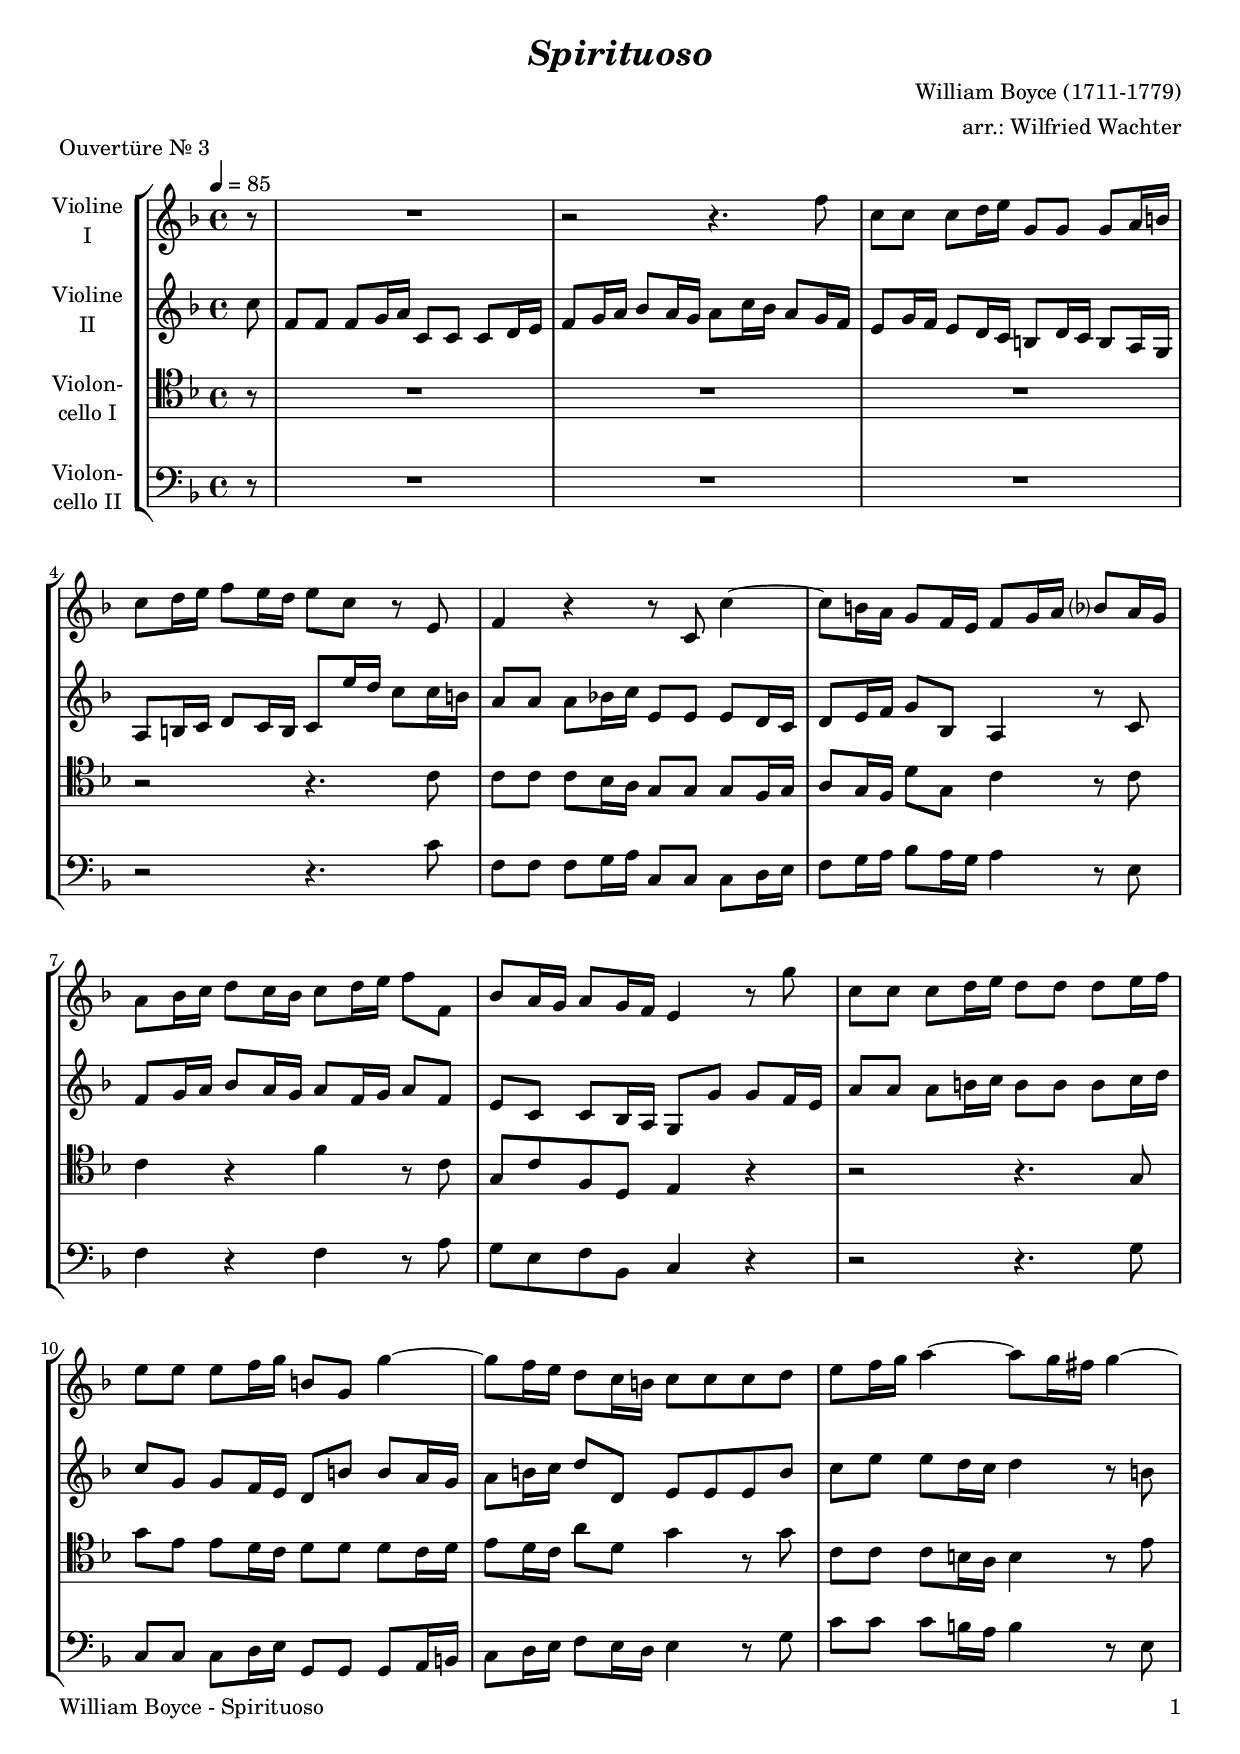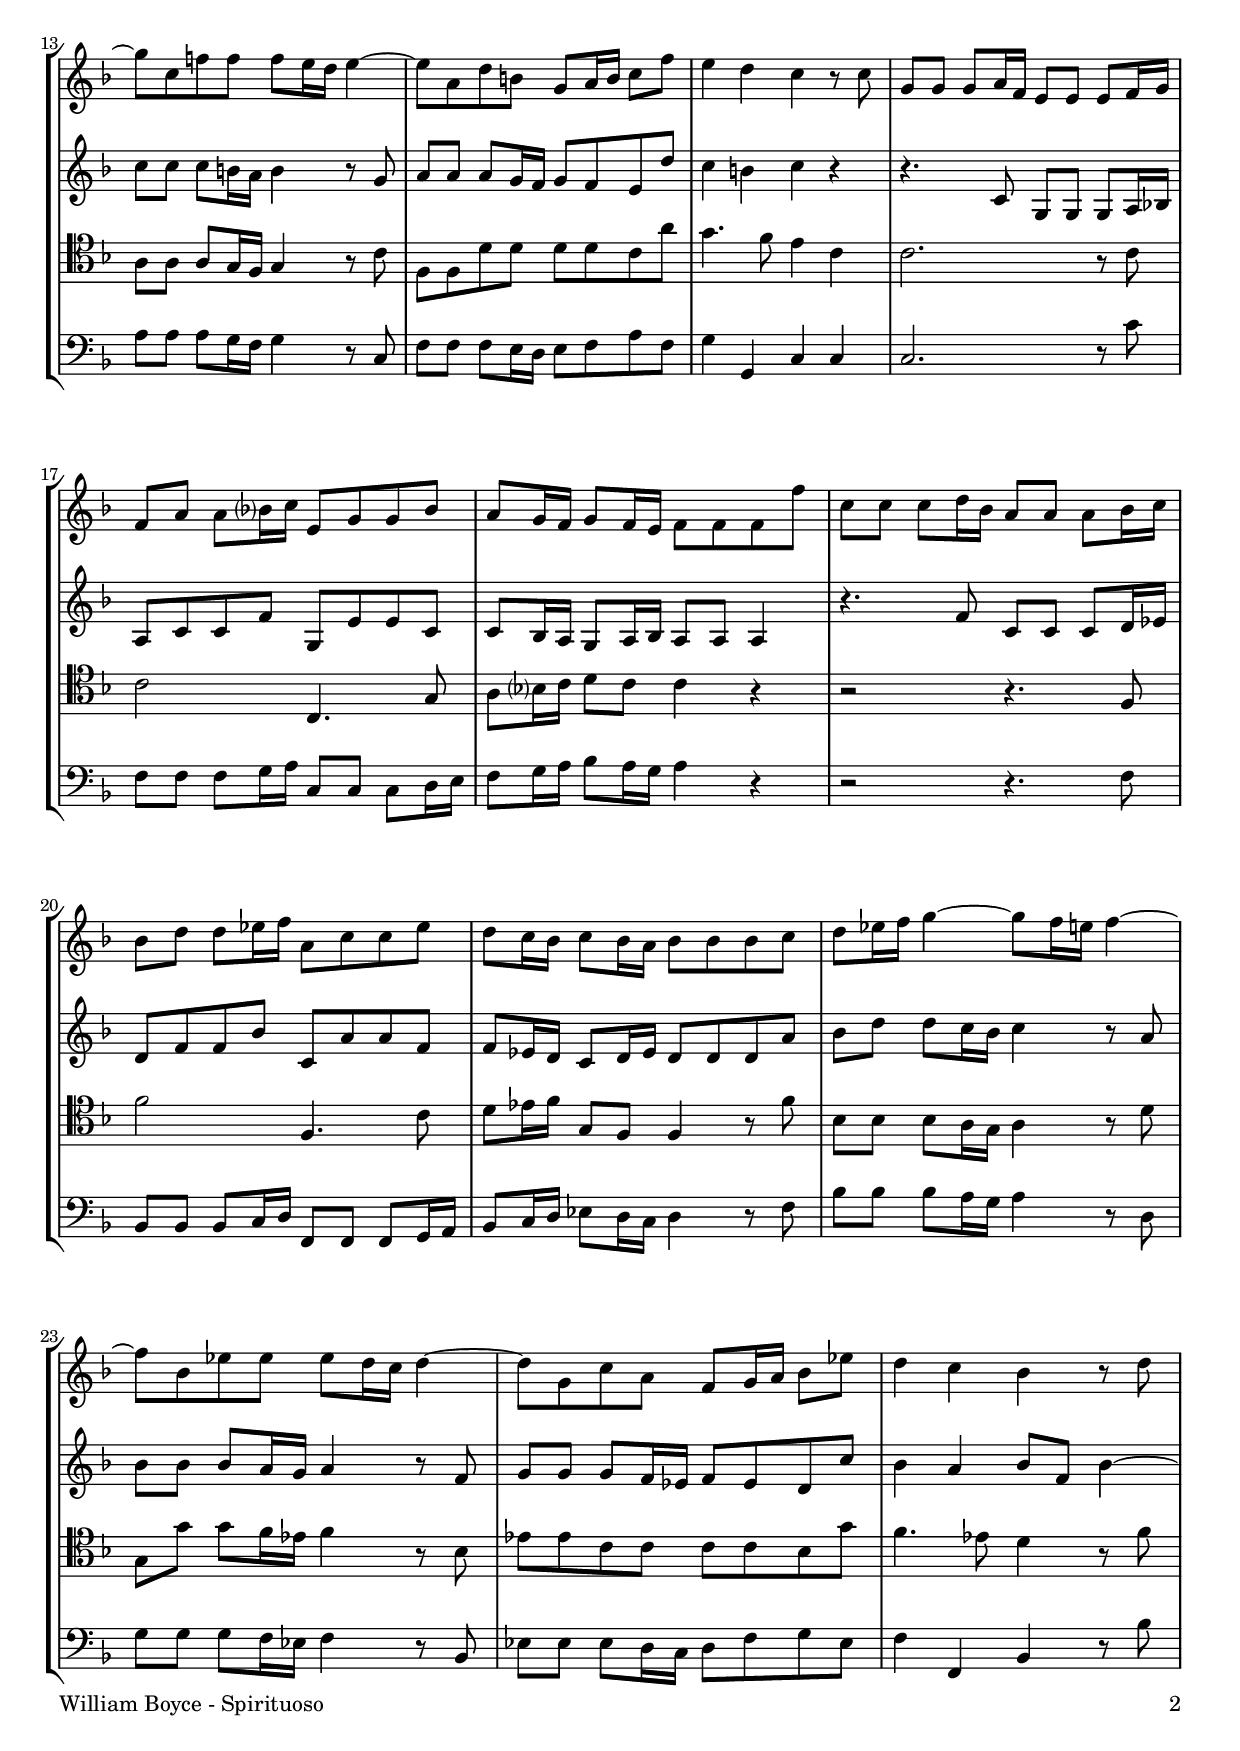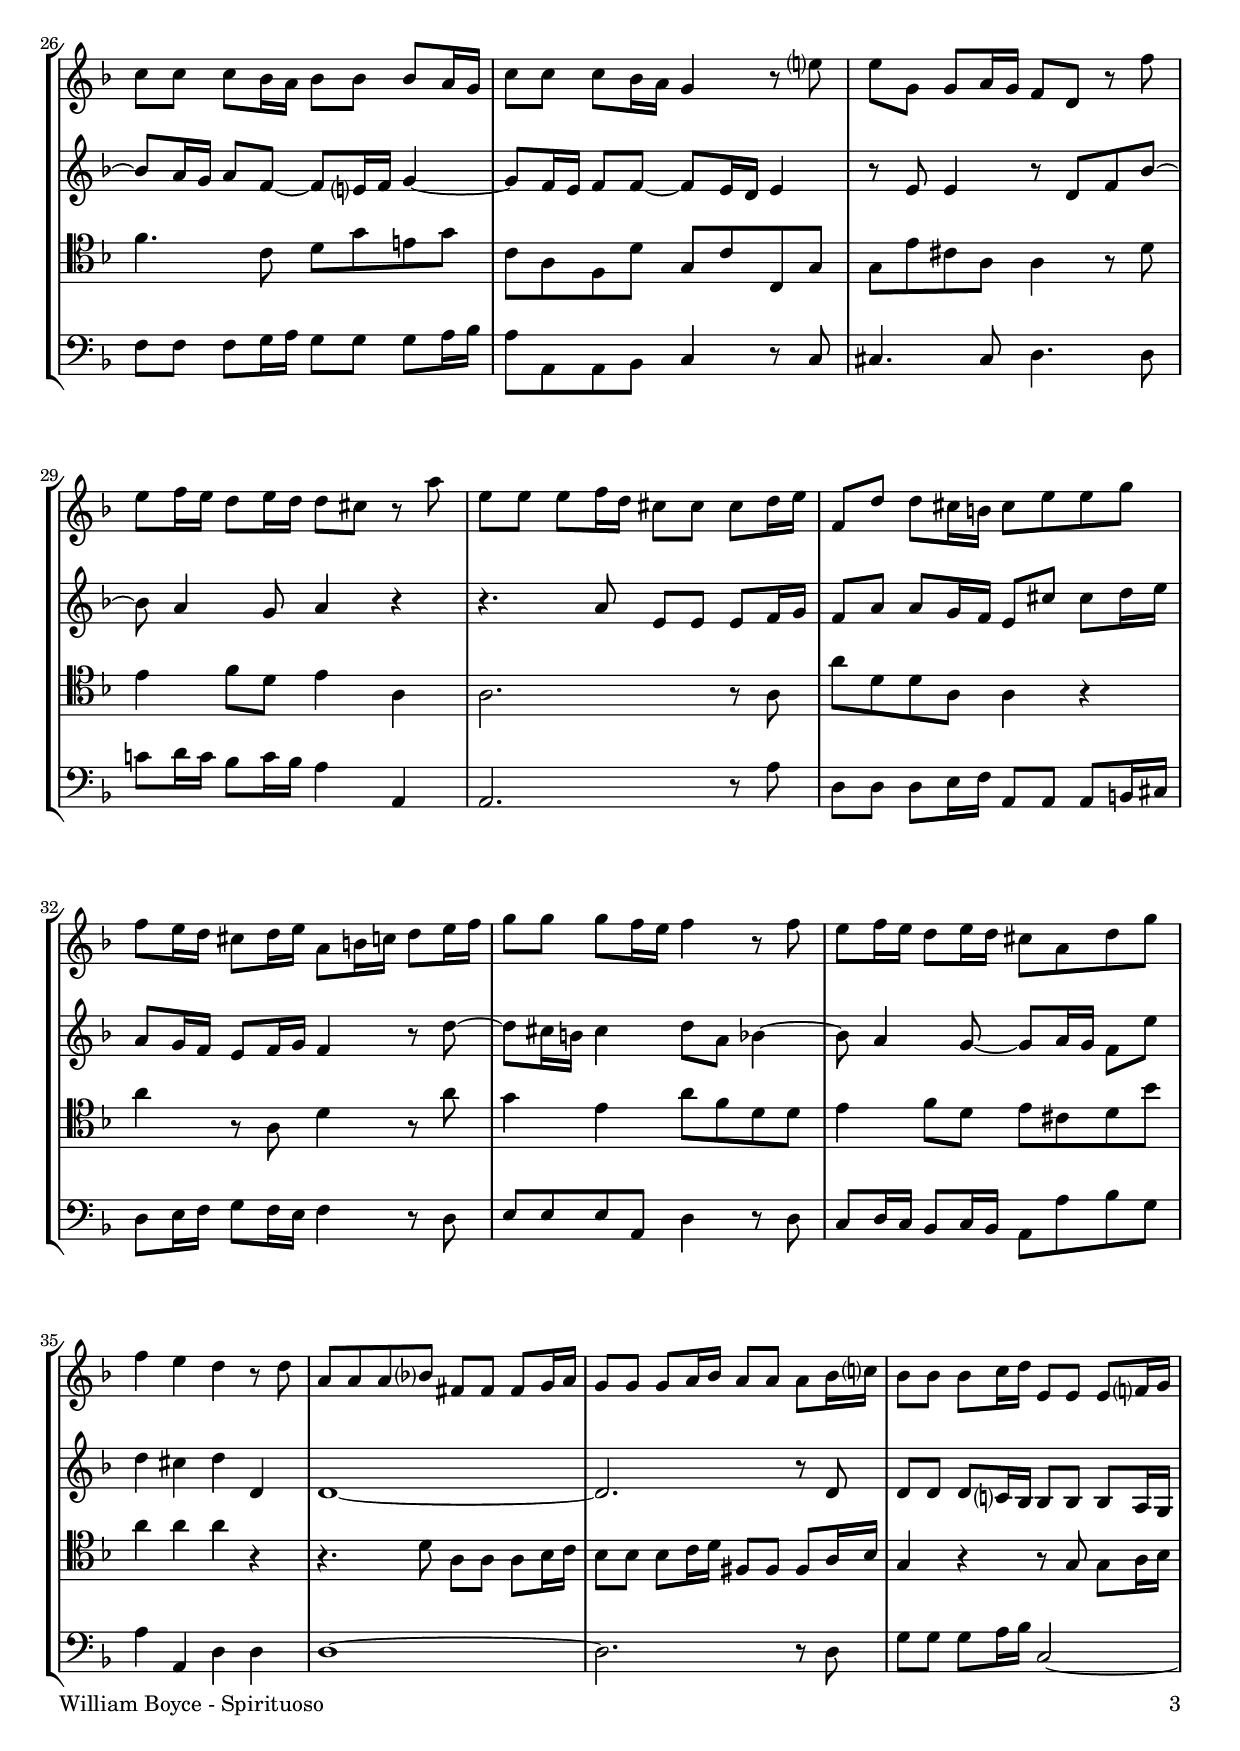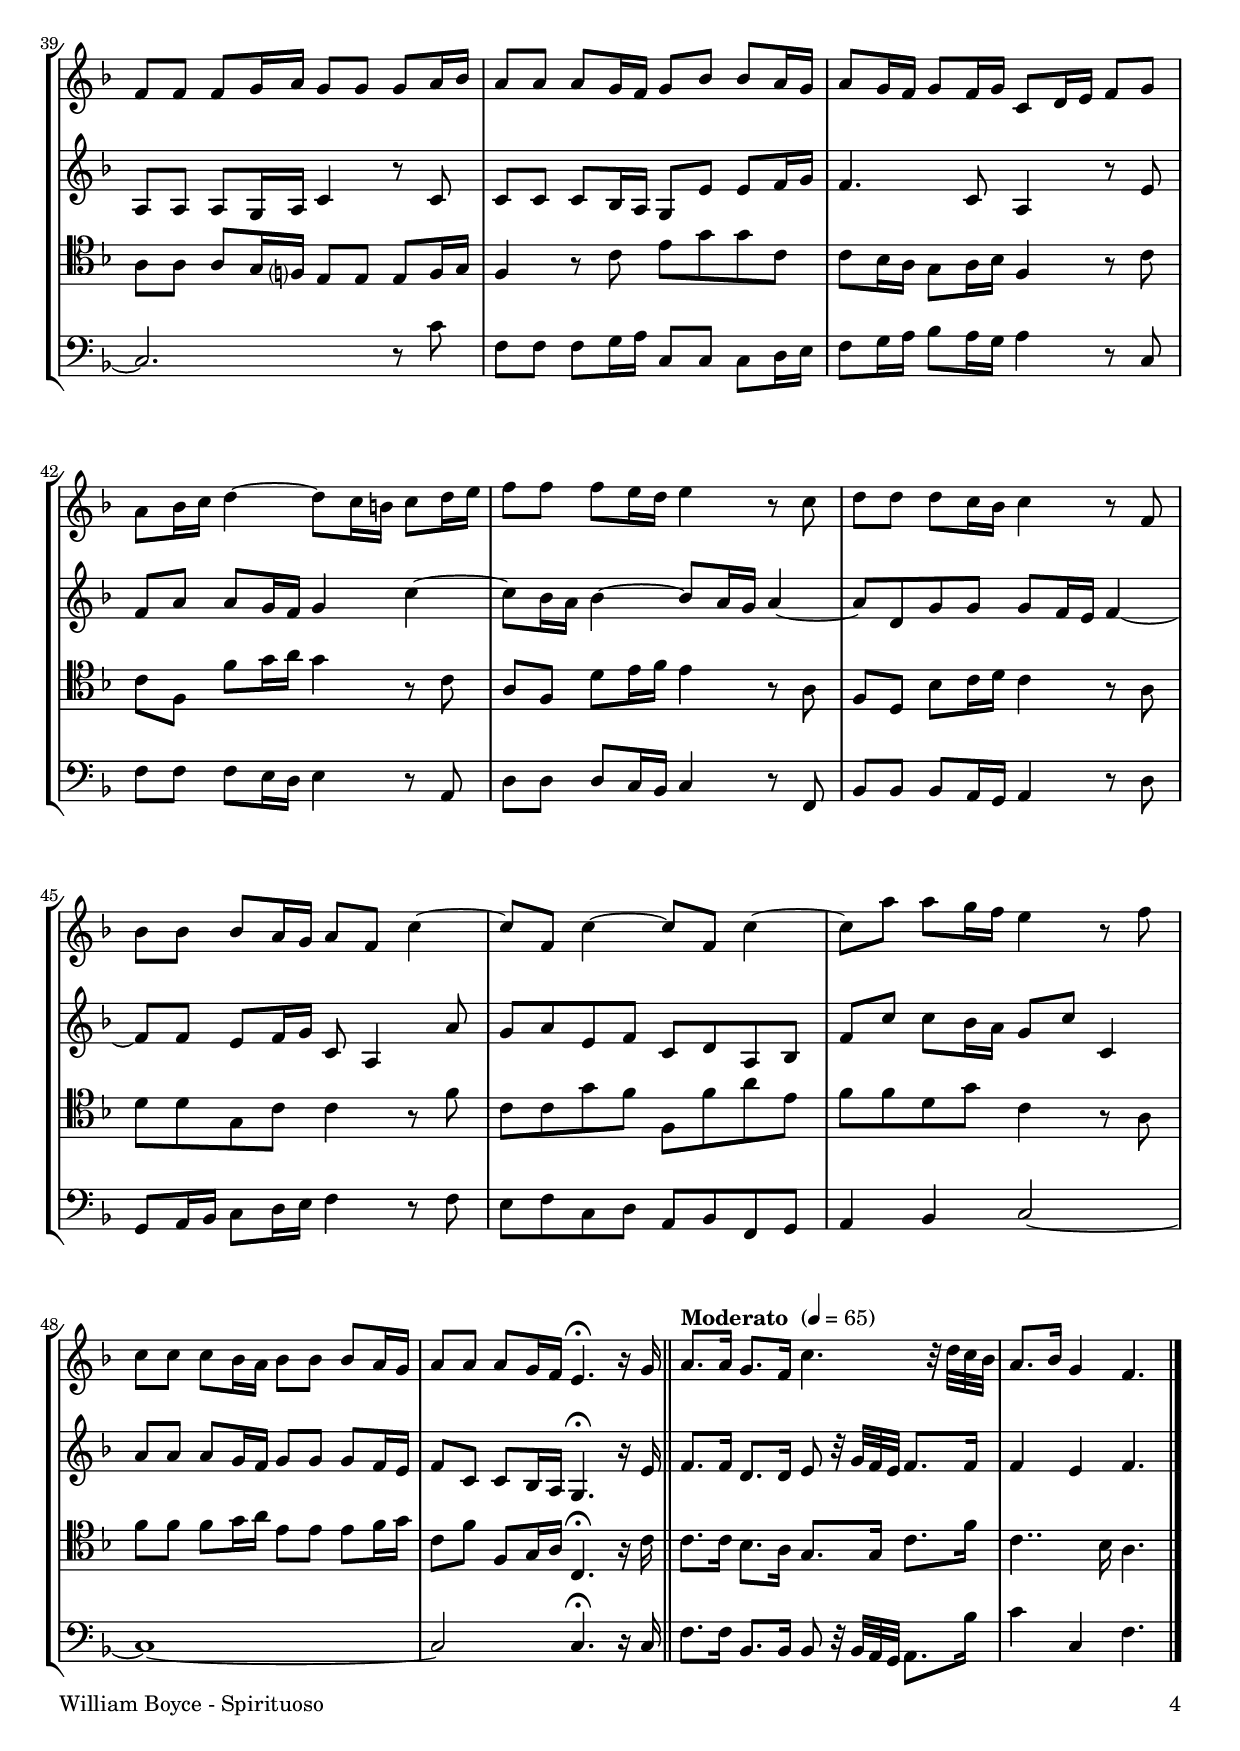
\version "2.20.2"
\include "deutsch.ly"

#(set-global-staff-size 19)

\header {
  title     = \markup \bold \italic "Spirituoso"
  composer  = "William Boyce (1711-1779)"
  arranger  = "arr.: Wilfried Wachter"
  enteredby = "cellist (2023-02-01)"
  piece     = "Ouvertüre Nr. 3"
}

voiceconsts = {
  \key f \major
  \time 4/4
  \clef "treble"
%  \numericTimeSignature
  \compressEmptyMeasures
  % Set default beaming for all staves
%  \set Timing.beamExceptions = #'()
%  \set Timing.baseMoment     = #(ly:make-moment 1 4)
%  \set Timing.beatStructure  = #'(1 1 1)
  \tempo 4=85
}

micl = "clarinet"
mifl = "flute"
miob = "oboe"
mifh = "french horn"
misx = "tenor sax"
mist = "string ensemble 1"
mivl = "violin"
miba = "cello"
mipz = "pizzicato strings"

mode = { \bar "||" \tempo "Moderato " 4=65 }

va = \relative c'' {
  \voiceconsts

  \partial 8 r8
  R1
  r2 r4. f8
  c c c d16 e g,8 g g a16 h
  c8 d16 e f8 e16 d e8 c r e,
  f4 r r8 c c'4~

  c8 h16 a g8 f16 e f8 g16 a b?8 a16 g
  a8 b16 c d8 c16 b c8 d16 e f8 f,
  b a16 g a8 g16 f e4 r8 g'
  c, c c d16 e d8 d d e16 f

  e8 e e f16 g h,8 g g'4~
  g8 f16 e d8  c16 h c8 c c d
  e f16 g a4~ a8 g16 fis g4~
  g8 c, f! f f e16 d e4~

  e8 a, d h g a16 h c8 f
  e4 d c r8 c
  g g g a16 f e8 e e f16 g
  f8 a a b?16 c e,8 g g b

  a g16 f g8 f16 e f8 f f f'
  c c c d16 b a8 a a b16 c
  b8 d d es16 f a,8 c c es
  d c16 b c8 b16 a b8 b b c

  d es16 f g4~ g8 f16 e f4~
  f8 b, es es es d16 c d4~
  d8 g, c a f g16 a b8 es
  d4 c b r8 d
  c c c b16 a b8 b b a16 g

  c8 c c b16 a g4 r8 e'?
  e g, g a16 g f8 d r f'
  e f16 e d8 e16 d d8 cis r a'
  e e e f16 d cis8 cis cis d16 e

  f,8 d' d cis16 h cis8 e e g
  f e16 d cis8 d16 e a,8 h16 c d8 e16 f
  g8 g g f16 e f4 r8 f
  e f16 e d8 e16 d cis8 a d g

  f4 e d r8 d
  a a a b? fis fis fis g16 a
  g8 g g a16 b a8 a a b16 c?
  b8 b b c16 d e,8 e e f?16 g

  f8 f f g16 a g8 g g a16 b
  a8 a a g16 f g8 b b a16 g
  a8 g16 f g8 f16 g c,8 d16 e f8 g
  a b16 c d4~ d8 c16 h c8 d16 e

  f8 f f e16 d e4 r8 c
  d d d c16 b c4 r8 f,
  b b b a16 g a8 f c'4~
  c8 f, c'4~ c8 f, c'4~
  c8 a' a g16 f e4 r8 f

  c c c b16 a b8 b b a16 g
  a8 a a g16 f e4.\fermata r16 g \mode
  a8. a16 g8. f16 c'4. r32 d c b
  \partial 8*7 a8. b16 g4 f4. \bar "|."
}

vb = \relative c'' {
  \voiceconsts

  \partial 8 c8
  f, f f g16 a c,8 c c d16 e
  f8 g16 a b8 a16 g a8 c16 b a8 g16 f
  e8 g16 f e8 d16 c h8 d16 c h8 a16 g

  a8 h16 c d8 c16 h c8 e'16 d c8 c16 h
  a8 a a b!16 c e,8 e e d16 c
  d8 e16 f g8 b, a4 r8 c
  f g16 a b8 a16 g a8 f16 g a8 f

  e c c b16 a g8 g' g f16 e
  a8 a a h16 c h8 h h c16 d
  c8 g g f16 e d8 h' h a16 g
  a8 h16 c d8 d, e e e h'

  c e e d16 c d4 r8 h
  c c c h16 a h4 r8 g
  a a a g16 f g8 f e d'
  c4 h c r
  r4. c,8 g g g a16 b!

  a8 c c f g, e' e c
  c b16 a g8 a16 b a8 a a4
  r4. f'8 c c c d16 es
  d8 f f b c, a' a f

  f es16 d c8 d16 es d8 d d a'
  b d d c16 b c4 r8 a
  b b b a16 g a4 r8 f
  g g g f16 es f8 es d c'

  b4 a b8 f b4~
  b8 a16 g a8 f~ f e?16 f g4~
  g8 f16 e f8 f~ f e16 d e4
  r8 e e4 r8 d f b~
  b a4 g8 a4 r

  r4. a8 e e e f16 g
  f8 a a g16 f e8 cis' cis d16 e
  a,8 g16 f e8 f16 g f4 r8 d'~
  d cis16 h cis4 d8 a b4~

  b8 a4 g8~ g a16 g f8 e'
  d4 cis d d,
  d1~
  d2. r8 d
  d d d c?16 b b8 b b a16 g

  a8 a a g16 a c4 r8 c
  c c c b16 a g8 e' e f16 g
  f4. c8 a4 r8 e'
  f a a g16 f g4 c~

  c8 b16 a b4~ b8 a16 g a4~
  a8 d, g g g f16 e f4~
  f8 f e f16 g c,8 a4 a'8
  g a e f c d a b
  f' c' c b16 a g8 c c,4

  a'8 a a g16 f g8 g g f16 e
  f8 c c b16 a g4.\fermata r16 e' \mode
  f8. f16 d8. d16 e8 r32 g f e f8. f16
  \partial 8*7 f4 e f4. \bar "|."
}

vc = \relative c' {
  \voiceconsts
  \clef "tenor"
  
  \partial 8 r8
  R1*3
  r2 r4. c8
  c c c b16 a g8 g g f16 g
  a8 g16 f d'8 g, c4 r8 c
  c4 r f r8 c

  g c f, d e4 r
  r2 r4. g8
  g' e e d16 c d8 d d c16 d
  e8 d16 c a'8 d, g4 r8 g
  c, c c h16 a h4 r8 e

  a, a a g16 f g4 r8 c
  f, f d' d d d c a'
  g4. f8 e4 c
  c2. r8 c
  c2 c,4. g'8
  a b?16 c d8 c c4 r

  r2 r4. f,8
  f'2 f,4. c'8
  d es16 f g,8 f f4 r8 f'
  b, b b a16 g a4 r8 d
  g, g' g f16 es f4 r8 b,

  es es c c c c b g'
  f4. es8 d4 r8 f
  f4. c8 d g e! g
  c, a f d' g, c c, g'
  g e' cis a a4 r8 d
  e4 f8 d e4 a,

  a2. r8 a
  a' d, d a a4 r
  a' r8 a, d4 r8 a'
  g4 e a8 f d d
  e4 f8 d e cis d b'
  a4 a a r

  r4. d,8 a a a b16 c
  b8 b b c16 d fis,8 fis fis a16 b
  g4 r r8 g g a16 b
  a8 a a g16 f? e8 e e f16 g

  f4 r8 c' e g g c,
  c b16 a g8 a16 b f4 r8 c'
  c f, f' g16 a g4 r8 c,
  a f d' e16 f e4 r8 a,
  f d b' c16 d c4 r8 a

  d d g, c c4 r8 f
  c c g' f f, f' a e
  f f d g c,4 r8 a
  f' f f g16 a e8 e e f16 g
  c,8 f f, g16 a c,4.\fermata r16 c' \mode

  c8. c16 b8. a16 g8. g16 c8. f16
  \partial 8*7 c4.. b16 a4. \bar "|."
}

vd = \relative c' {
  \voiceconsts
  \clef "bass"
  
  \partial 8 r8
  R1*3
  r2 r4. c8
  f, f f g16 a c,8 c c d16 e
  f8 g16 a b8 a16 g a4 r8 e
  f4 r f r8 a

  g e f b, c4 r
  r2 r4. g'8
  c, c c d16 e g,8 g g a16 h
  c8 d16 e f8 e16 d e4 r8 g
  c c c h16 a h4 r8 e,

  a a a g16 f g4 r8 c,
  f f f e16 d e8 f a f
  g4 g, c c
  c2. r8 c'
  f, f f g16 a c,8 c c d16 e

  f8 g16 a b8 a16 g a4 r
  r2 r4. f8
  b, b b c16 d f,8 f f g16 a
  b8 c16 d es8 d16 c d4 r8 f
  b b b a16 g a4 r8 d,

  g g g f16 es f4 r8 b,
  es es es d16 c d8 f g es
  f4 f, b r8 b'
  f f f g16 a g8 g g a16 b
  a8 a, a b c4 r8 c

  cis4. cis8 d4. d8
  c'! d16 c b8 c16 b a4 a,
  a2. r8 a'
  d, d d e16 f a,8 a a h16 cis
  d8 e16 f g8 f16 e f4 r8 d

  e e e a, d4 r8 d
  c d16 c b8 c16 b a8 a' b g
  a4 a, d d
  d1~
  d2. r8 d
  g g g a16 b c,2~

  c2. r8 c'
  f, f f g16 a c,8 c c d16 e
  f8 g16 a b8 a16 g a4 r8 c,
  f f f e16 d e4 r8 a,
  d d d c16 b c4 r8 f,

  b b b a16 g a4 r8 d
  g, a16 b c8 d16 e f4 r8 f
  e f c d a b f g
  a4 b c2~
  c1~
  c2 c4.\fermata r16 c \mode

  f8. f16 b,8. b16 b8 r32 b a g a8. b'16
  \partial 8*7 c4 c, f4. \bar "|."
}


music = \new StaffGroup <<
      \new Staff {
	\set Staff.midiInstrument = \mivl
	\set Staff.instrumentName = \markup \center-column { "Violine" "I" }
	\transpose  f f { \va }
      }

      \new Staff {
	\set Staff.midiInstrument = \mivl
	\set Staff.instrumentName = \markup \center-column { "Violine" "II" }
	\transpose  f f { \vb }
      }

      \new Staff {
	\set Staff.midiInstrument = \miba
	\set Staff.instrumentName = \markup \center-column { "Violon-" "cello I" }
	\transpose  f f { \vc }
      }

      \new Staff {
	\set Staff.midiInstrument = \miba
	\set Staff.instrumentName = \markup \center-column { "Violon-" "cello II" }
	\transpose  f f { \vd }
      }
>>

\book {
   \paper {
    print-page-number = ##t
    print-first-page-number = ##t
    ragged-last-bottom = ##f
    oddHeaderMarkup = \markup \null
    evenHeaderMarkup = \markup \null
    oddFooterMarkup = \markup {
      \fill-line {
        \on-the-fly #print-page-number-check-first
        "William Boyce - Spirituoso" \fromproperty #'page:page-number-string
      }
    }
    evenFooterMarkup = \oddFooterMarkup
  } \score {
    \music
    \layout {}
  }

  \score {
    \unfoldRepeats \music

    \midi {
      \context {
        \Score
      }
    }
  }
}